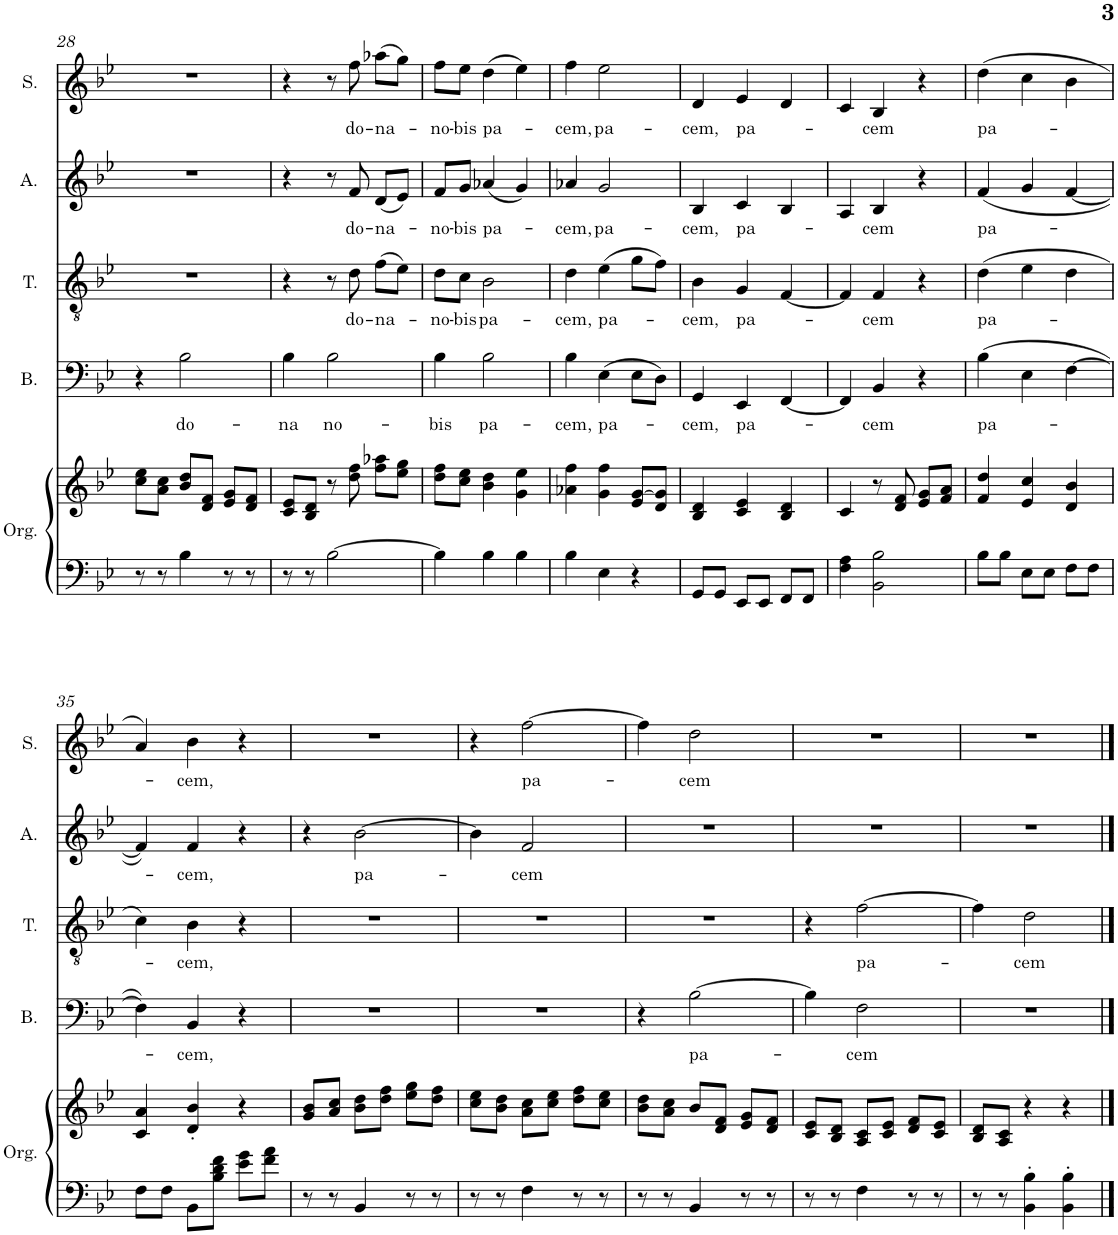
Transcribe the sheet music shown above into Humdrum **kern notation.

**kern	**kern	**kern	**text	**kern	**text	**kern	**text	**kern	**text
*part5	*part5	*part4	*part4	*part3	*part3	*part2	*part2	*part1	*part1
*staff6	*staff5	*staff4	*staff4	*staff3	*staff3	*staff2	*staff2	*staff1	*staff1
*I"Organ	*	*I"Bass	*	*I"Tenor	*	*I"Alto	*	*I"Soprano	*
*I'Org.	*	*I'B.	*	*I'T.	*	*I'A.	*	*I'S.	*
!!LO:PB:g=z
*clefF4	*clefG2	*clefF4	*	*clefGv2	*	*clefG2	*	*clefG2	*
*k[b-e-]	*k[b-e-]	*k[b-e-]	*	*k[b-e-]	*	*k[b-e-]	*	*k[b-e-]	*
*M3/4	*M3/4	*M3/4	*	*M3/4	*	*M3/4	*	*M3/4	*
=28	=28	=28	=28	=28	=28	=28	=28	=28	=28
8r	8cc\ 8ee-\L	4r	.	2.r	.	2.r	.	2.r	.
8r	8a\ 8cc\J	.	.	.	.	.	.	.	.
!	!	!	!LO:LY:b	!	!	!	!	!	!
4B-\	8b-/ 8dd/L	2B-\	do-	.	.	.	.	.	.
.	8d/ 8f/J	.	.	.	.	.	.	.	.
8r	8e-/ 8g/L	.	.	.	.	.	.	.	.
8r	8d/ 8f/J	.	.	.	.	.	.	.	.
=29	=29	=29	=29	=29	=29	=29	=29	=29	=29
!	!	!	!LO:LY:b	!	!	!	!	!	!
8r	8c/ 8e-/L	4B-\	-na	4r	.	4r	.	4r	.
8r	8B-/ 8d/J	.	.	.	.	.	.	.	.
!	!	!	!LO:LY:b	!	!	!	!	!	!
[2B-\	8r	2B-\	no-	8r	.	8r	.	8r	.
!	!	!	!	!	!LO:LY:b	!	!LO:LY:b	!	!LO:LY:b
.	8dd\ 8ff\	.	.	8d\	do-	8f/	do-	8ff\	do-
!	!	!	!	!	!LO:LY:b	!	!LO:LY:b	!	!LO:LY:b
.	8ff\ 8aa-X\L	.	.	(8f\L	na-	(8d/L	na-	(8aa-X\L	na-
.	8ee-\ 8gg\J	.	.	8e-\J)	.	8e-/J)	.	8gg\J)	.
=30	=30	=30	=30	=30	=30	=30	=30	=30	=30
!	!	!	!LO:LY:b	!	!LO:LY:b	!	!LO:LY:b	!	!LO:LY:b
4B-\]	8dd\ 8ff\L	4B-\	-bis	8d\L	-no-	8f/L	-no-	8ff\L	-no-
!	!	!	!	!	!LO:LY:b	!	!LO:LY:b	!	!LO:LY:b
.	8cc\ 8ee-\J	.	.	8c\J	-bis	8g/J	-bis	8ee-\J	-bis
!	!	!	!LO:LY:b	!	!LO:LY:b	!	!LO:LY:b	!	!LO:LY:b
4B-\	4b-\ 4dd\	2B-\	pa-	2B-\	pa-	(4a-X/	pa-	(4dd\	pa-
4B-\	4g\ 4ee-\	.	.	.	.	4g/)	.	4ee-\)	.
=31	=31	=31	=31	=31	=31	=31	=31	=31	=31
!	!	!	!LO:LY:b	!	!LO:LY:b	!	!LO:LY:b	!	!LO:LY:b
4B-\	4a-X\ 4ff\	4B-\	-cem,	4d\	-cem,	4a-X/	-cem,	4ff\	-cem,
!	!	!	!LO:LY:b	!	!LO:LY:b	!	!LO:LY:b	!	!LO:LY:b
4E-\	4g\ 4ff\	(4E-\	pa-	(4e-\	pa-	2g/	pa-	2ee-\	pa-
4r	8e-/ [8g/L	8E-\L	.	8g\L	.	.	.	.	.
.	8d/ 8g/]J	8D\J)	.	8f\J)	.	.	.	.	.
=32	=32	=32	=32	=32	=32	=32	=32	=32	=32
!	!	!	!LO:LY:b	!	!LO:LY:b	!	!LO:LY:b	!	!LO:LY:b
8GG/L	4B-/ 4d/	4GG/	cem,	4B-\	cem,	4B-/	cem,	4d/	-cem,
8GG/J	.	.	.	.	.	.	.	.	.
!	!	!	!LO:LY:b	!	!LO:LY:b	!	!LO:LY:b	!	!LO:LY:b
8EE-/L	4c/ 4e-/	4EE-/	pa-	4G/	pa-	4c/	pa-	4e-/	pa-
8EE-/J	.	.	.	.	.	.	.	.	.
8FF/L	4B-/ 4d/	[4FF/	.	[4F/	.	4B-/	.	4d/	.
8FF/J	.	.	.	.	.	.	.	.	.
=33	=33	=33	=33	=33	=33	=33	=33	=33	=33
4F\ 4A\	4c/	4FF/]	.	4F/]	.	4A/	.	4c/	.
!	!	!	!LO:LY:b	!	!LO:LY:b	!	!LO:LY:b	!	!LO:LY:b
2BB-\ 2B-\	8r	4BB-/	cem	4F/	cem	4B-/	cem	4B-/	cem
.	8d/ 8f/	.	.	.	.	.	.	.	.
.	8e-/ 8g/L	4r	.	4r	.	4r	.	4r	.
.	8f/ 8a/J	.	.	.	.	.	.	.	.
=34	=34	=34	=34	=34	=34	=34	=34	=34	=34
!	!	!	!LO:LY:b	!	!LO:LY:b	!	!LO:LY:b	!	!LO:LY:b
8B-\L	4f/ 4dd/	(4B-\	pa-	(4d\	pa-	(4f/	pa-	(4dd\	pa-
8B-\J	.	.	.	.	.	.	.	.	.
8E-\L	4e-/ 4cc/	4E-\	.	4e-\	.	4g/	.	4cc\	.
8E-\J	.	.	.	.	.	.	.	.	.
8F\L	4d/ 4b-/	[4F\	.	4d\	.	[4f/	.	4b-\	.
8F\J	.	.	.	.	.	.	.	.	.
!!LO:LB:g=z
=35	=35	=35	=35	=35	=35	=35	=35	=35	=35
8F\L	4c/ 4a/	4F\])	.	4c\)	.	4f/])	.	4a/)	.
8F\J	.	.	.	.	.	.	.	.	.
!	!	!	!LO:LY:b	!	!LO:LY:b	!	!LO:LY:b	!	!LO:LY:b
8BB-\L	4d/' 4b-/'	4BB-/	-cem,	4B-\	-cem,	4f/	-cem,	4b-\	-cem,
8B-\ 8d\ 8f\J	.	.	.	.	.	.	.	.	.
8e-\ 8g\L	4r	4r	.	4r	.	4r	.	4r	.
8f\ 8a\J	.	.	.	.	.	.	.	.	.
=36	=36	=36	=36	=36	=36	=36	=36	=36	=36
8r	8g/ 8b-/L	2.r	.	2.r	.	4r	.	2.r	.
8r	8a/ 8cc/J	.	.	.	.	.	.	.	.
!	!	!	!	!	!	!	!LO:LY:b	!	!
4BB-/	8b-\ 8dd\L	.	.	.	.	[2b-\	pa-	.	.
.	8dd\ 8ff\J	.	.	.	.	.	.	.	.
8r	8ee-\ 8gg\L	.	.	.	.	.	.	.	.
8r	8dd\ 8ff\J	.	.	.	.	.	.	.	.
=37	=37	=37	=37	=37	=37	=37	=37	=37	=37
8r	8cc\ 8ee-\L	2.r	.	2.r	.	4b-\]	.	4r	.
8r	8b-\ 8dd\J	.	.	.	.	.	.	.	.
!	!	!	!	!	!	!	!LO:LY:b	!	!LO:LY:b
4F\	8a\ 8cc\L	.	.	.	.	2f/	-cem	[2ff\	pa-
.	8cc\ 8ee-\J	.	.	.	.	.	.	.	.
8r	8dd\ 8ff\L	.	.	.	.	.	.	.	.
8r	8cc\ 8ee-\J	.	.	.	.	.	.	.	.
=38	=38	=38	=38	=38	=38	=38	=38	=38	=38
8r	8b-\ 8dd\L	4r	.	2.r	.	2.r	.	4ff\]	.
8r	8a\ 8cc\J	.	.	.	.	.	.	.	.
!	!	!	!LO:LY:b	!	!	!	!	!	!LO:LY:b
4BB-/	8b-/L	[2B-\	pa-	.	.	.	.	2dd\	-cem
.	8d/ 8f/J	.	.	.	.	.	.	.	.
8r	8e-/ 8g/L	.	.	.	.	.	.	.	.
8r	8d/ 8f/J	.	.	.	.	.	.	.	.
=39	=39	=39	=39	=39	=39	=39	=39	=39	=39
8r	8c/ 8e-/L	4B-\]	.	4r	.	2.r	.	2.r	.
8r	8B-/ 8d/J	.	.	.	.	.	.	.	.
!	!	!	!LO:LY:b	!	!LO:LY:b	!	!	!	!
4F\	8A/ 8c/L	2F\	-cem	[2f\	pa-	.	.	.	.
.	8c/ 8e-/J	.	.	.	.	.	.	.	.
8r	8d/ 8f/L	.	.	.	.	.	.	.	.
8r	8c/ 8e-/J	.	.	.	.	.	.	.	.
=40	=40	=40	=40	=40	=40	=40	=40	=40	=40
8r	8B-/ 8d/L	2.r	.	4f\]	.	2.r	.	2.r	.
8r	8A/ 8c/J	.	.	.	.	.	.	.	.
!	!	!	!	!	!LO:LY:b	!	!	!	!
4BB-\' 4B-\'	4r	.	.	2d\	-cem	.	.	.	.
4BB-\' 4B-\'	4r	.	.	.	.	.	.	.	.
==	==	==	==	==	==	==	==	==	==
*-	*-	*-	*-	*-	*-	*-	*-	*-	*-
